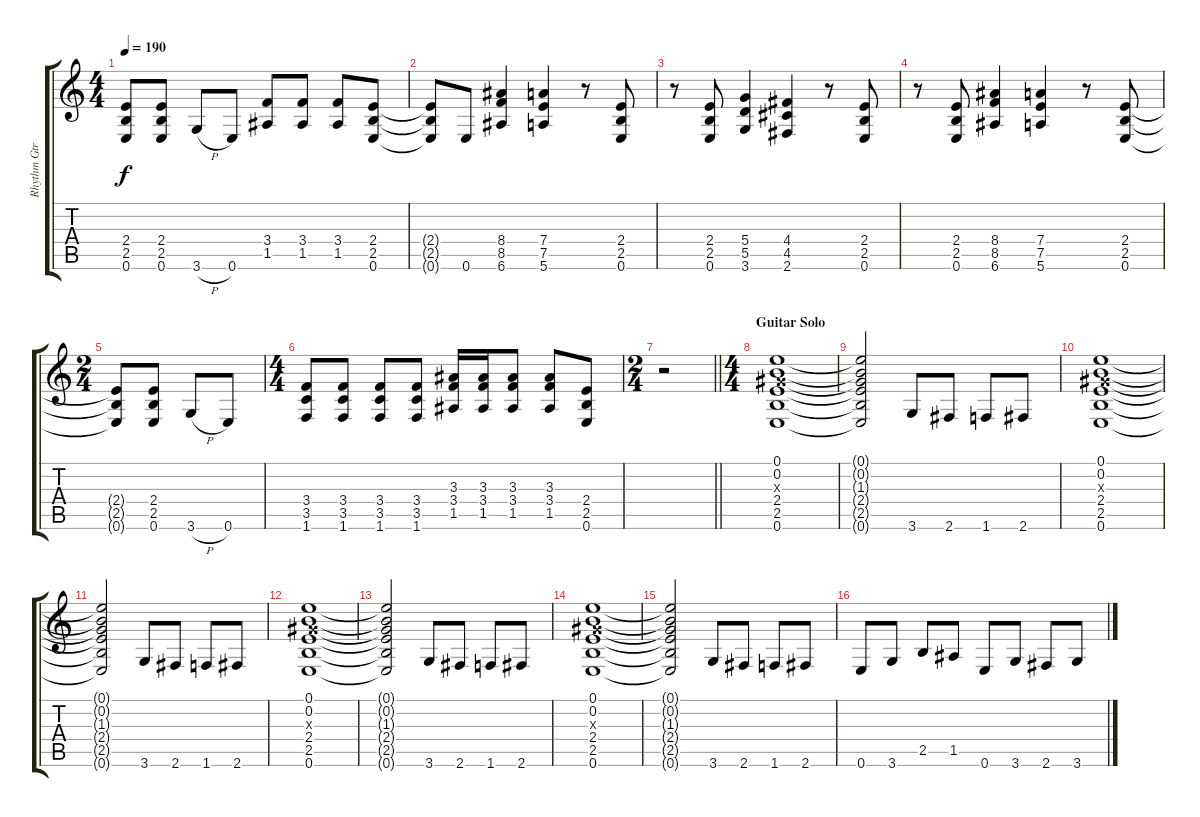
\track ("Rhythm Gtr. II" "Rhythm Gtr") {instrument distortionguitar}
\staff {score tabs}
\tuning (E4 B3 G3 D3 A2 E2) {hide}
\ts (4 4)
\tempo 190
\clef g2
\ks c
(2.4{t} 2.5{t} 0.6{t}).8{dy f} (2.4 2.5 0.6).8 3.6{h}.8 0.6.8 (3.4 1.5).8 (3.4 1.5).8 (3.4 1.5).8 (2.4 2.5 0.6).8 |
(2.4{t} 2.5{t} 0.6{t}).8 0.6.8 (8.4 8.5 6.6).4 (7.4 7.5 5.6).4 r.8 (2.4 2.5 0.6).8 |
r.8 (2.4 2.5 0.6).8 (5.4 5.5 3.6).4 (4.4 4.5 2.6).4 r.8 (2.4 2.5 0.6).8 |
r.8 (2.4 2.5 0.6).8 (8.4 8.5 6.6).4 (7.4 7.5 5.6).4 r.8 (2.4 2.5 0.6).8 |
\ts (2 4)
(2.4{t} 2.5{t} 0.6{t}).8 (2.4 2.5 0.6).8 3.6{h}.8 0.6.8 |
\ts (4 4)
(3.4 3.5 1.6).8 (3.4 3.5 1.6).8 (3.4 3.5 1.6).8 (3.4 3.5 1.6).8 (3.3 3.4 1.5).16 (3.3 3.4 1.5).16 (3.3 3.4 1.5).8 (3.3 3.4 1.5).8 (2.4 2.5 0.6).8 |
\ts (2 4)
\barLineRight lightlight
r.2 |
\ts (4 4)
\section ("" "Guitar Solo")
(0.1 0.2 1.3{x} 2.4 2.5 0.6).1 |
(0.1{t} 0.2{t} 1.3{t} 2.4{t} 2.5{t} 0.6{t}).2 3.6.8 2.6.8 1.6.8 2.6.8 |
(0.1 0.2 1.3{x} 2.4 2.5 0.6).1 |
(0.1{t} 0.2{t} 1.3{t} 2.4{t} 2.5{t} 0.6{t}).2 3.6.8 2.6.8 1.6.8 2.6.8 |
(0.1 0.2 1.3{x} 2.4 2.5 0.6).1 |
(0.1{t} 0.2{t} 1.3{t} 2.4{t} 2.5{t} 0.6{t}).2 3.6.8 2.6.8 1.6.8 2.6.8 |
(0.1 0.2 1.3{x} 2.4 2.5 0.6).1 |
(0.1{t} 0.2{t} 1.3{t} 2.4{t} 2.5{t} 0.6{t}).2 3.6.8 2.6.8 1.6.8 2.6.8 |
0.6.8 3.6.8 2.5.8 1.5.8 0.6.8 3.6.8 2.6.8 3.6.8
